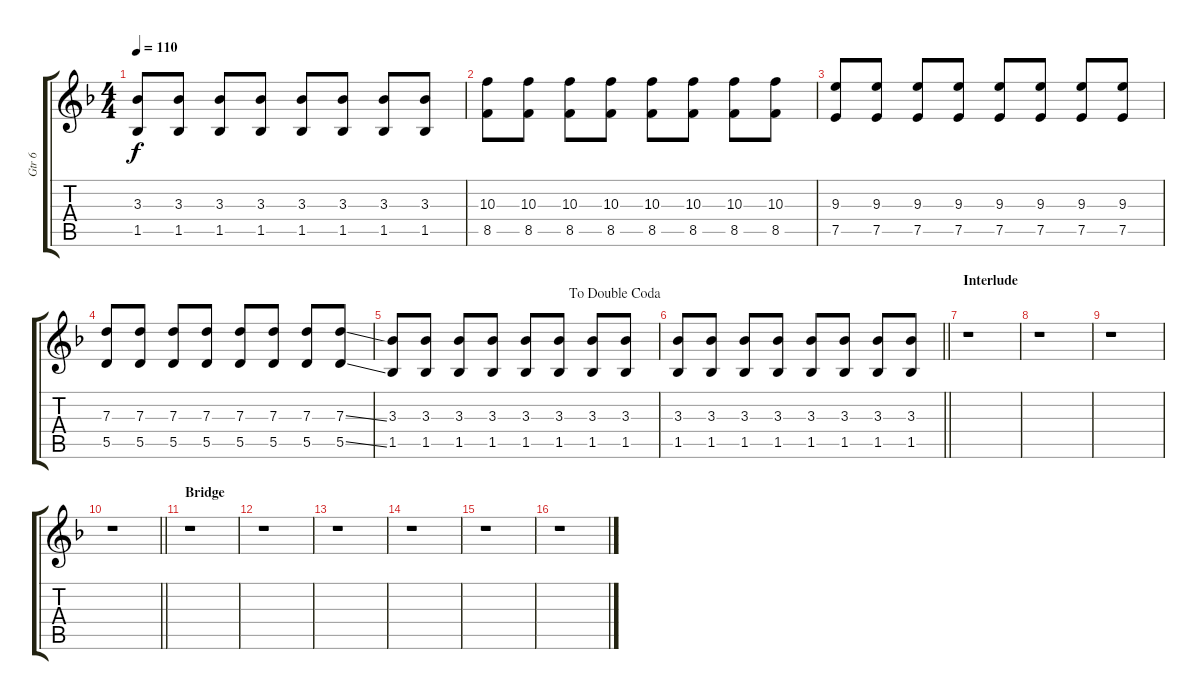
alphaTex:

\track ("Gtr 6" "Gtr 6") {instrument distortionguitar}
\staff {score tabs}
\tuning (E4 B3 G3 D3 A2 D2) {hide}
\ts (4 4)
\tempo 110
\clef g2
\ks f
(3.3 1.5).8{dy f} (3.3 1.5).8 (3.3 1.5).8 (3.3 1.5).8 (3.3 1.5).8 (3.3 1.5).8 (3.3 1.5).8 (3.3 1.5).8 |
(10.3 8.5).8 (10.3 8.5).8 (10.3 8.5).8 (10.3 8.5).8 (10.3 8.5).8 (10.3 8.5).8 (10.3 8.5).8 (10.3 8.5).8 |
(9.3 7.5).8 (9.3 7.5).8 (9.3 7.5).8 (9.3 7.5).8 (9.3 7.5).8 (9.3 7.5).8 (9.3 7.5).8 (9.3 7.5).8 |
(7.3 5.5).8 (7.3 5.5).8 (7.3 5.5).8 (7.3 5.5).8 (7.3 5.5).8 (7.3 5.5).8 (7.3 5.5).8 (7.3{ss} 5.5{ss}).8 |
\jump dadoublecoda
(3.3 1.5).8 (3.3 1.5).8 (3.3 1.5).8 (3.3 1.5).8 (3.3 1.5).8 (3.3 1.5).8 (3.3 1.5).8 (3.3 1.5).8 |
\barLineRight lightlight
(3.3 1.5).8 (3.3 1.5).8 (3.3 1.5).8 (3.3 1.5).8 (3.3 1.5).8 (3.3 1.5).8 (3.3 1.5).8 (3.3 1.5).8 |
\section ("" "Interlude")
r.1 |
r.1 |
r.1 |
\barLineRight lightlight
r.1 |
\section ("" "Bridge")
r.1 |
r.1 |
r.1 |
r.1 |
r.1 |
r.1
